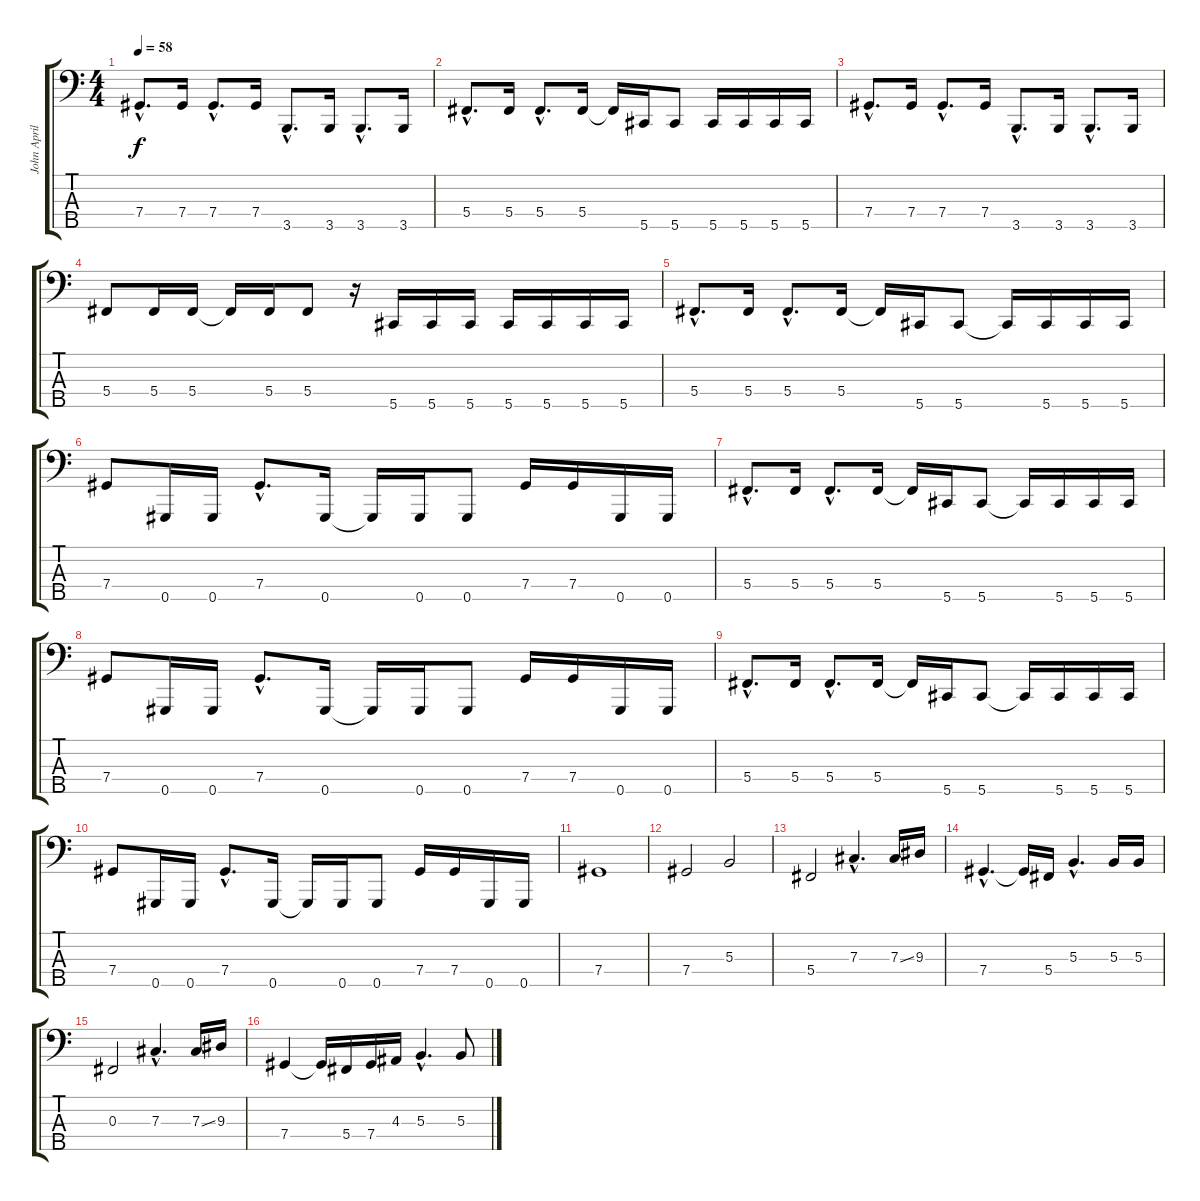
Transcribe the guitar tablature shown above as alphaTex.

\track ("John April (Bass)" "John April") {instrument acousticbass}
\staff {score tabs}
\tuning (E2 B1 Gb1 Db1 Ab0) {hide}
\ts (4 4)
\tempo 58
\clef f4
\ks c
7.4{hac}.8{d dy f} 7.4.16 7.4{hac}.8{d} 7.4.16 3.5{hac}.8{d} 3.5.16 3.5{hac}.8{d} 3.5.16 |
5.4{hac}.8{d} 5.4.16 5.4{hac}.8{d} 5.4.16 5.4{t}.16 5.5.16 5.5.8 5.5.16 5.5.16 5.5.16 5.5.16 |
7.4{hac}.8{d} 7.4.16 7.4{hac}.8{d} 7.4.16 3.5{hac}.8{d} 3.5.16 3.5{hac}.8{d} 3.5.16 |
5.4.8 5.4.16 5.4.16 5.4{t}.16 5.4.16 5.4.8 r.16 5.5.16 5.5.16 5.5.16 5.5.16 5.5.16 5.5.16 5.5.16 |
5.4{hac}.8{d} 5.4.16 5.4{hac}.8{d} 5.4.16 5.4{t}.16 5.5.16 5.5.8 5.5{t}.16 5.5.16 5.5.16 5.5.16 |
7.4.8 0.5.16 0.5.16 7.4{hac}.8{d} 0.5.16 0.5{t}.16 0.5.16 0.5.8 7.4.16 7.4.16 0.5.16 0.5.16 |
5.4{hac}.8{d} 5.4.16 5.4{hac}.8{d} 5.4.16 5.4{t}.16 5.5.16 5.5.8 5.5{t}.16 5.5.16 5.5.16 5.5.16 |
7.4.8 0.5.16 0.5.16 7.4{hac}.8{d} 0.5.16 0.5{t}.16 0.5.16 0.5.8 7.4.16 7.4.16 0.5.16 0.5.16 |
5.4{hac}.8{d} 5.4.16 5.4{hac}.8{d} 5.4.16 5.4{t}.16 5.5.16 5.5.8 5.5{t}.16 5.5.16 5.5.16 5.5.16 |
7.4.8 0.5.16 0.5.16 7.4{hac}.8{d} 0.5.16 0.5{t}.16 0.5.16 0.5.8 7.4.16 7.4.16 0.5.16 0.5.16 |
7.4.1 |
7.4.2 5.3.2 |
5.4.2 7.3{hac}.4{d} 7.3{ss}.16 9.3.16 |
7.4{hac}.4{d} 7.4{t}.16 5.4.16 5.3{hac}.4{d} 5.3.16 5.3.16 |
0.3.2 7.3{hac}.4{d} 7.3{ss}.16 9.3.16 |
7.4.4 7.4{t}.16 5.4.16 7.4.16 4.3.16 5.3{hac}.4{d} 5.3.8
